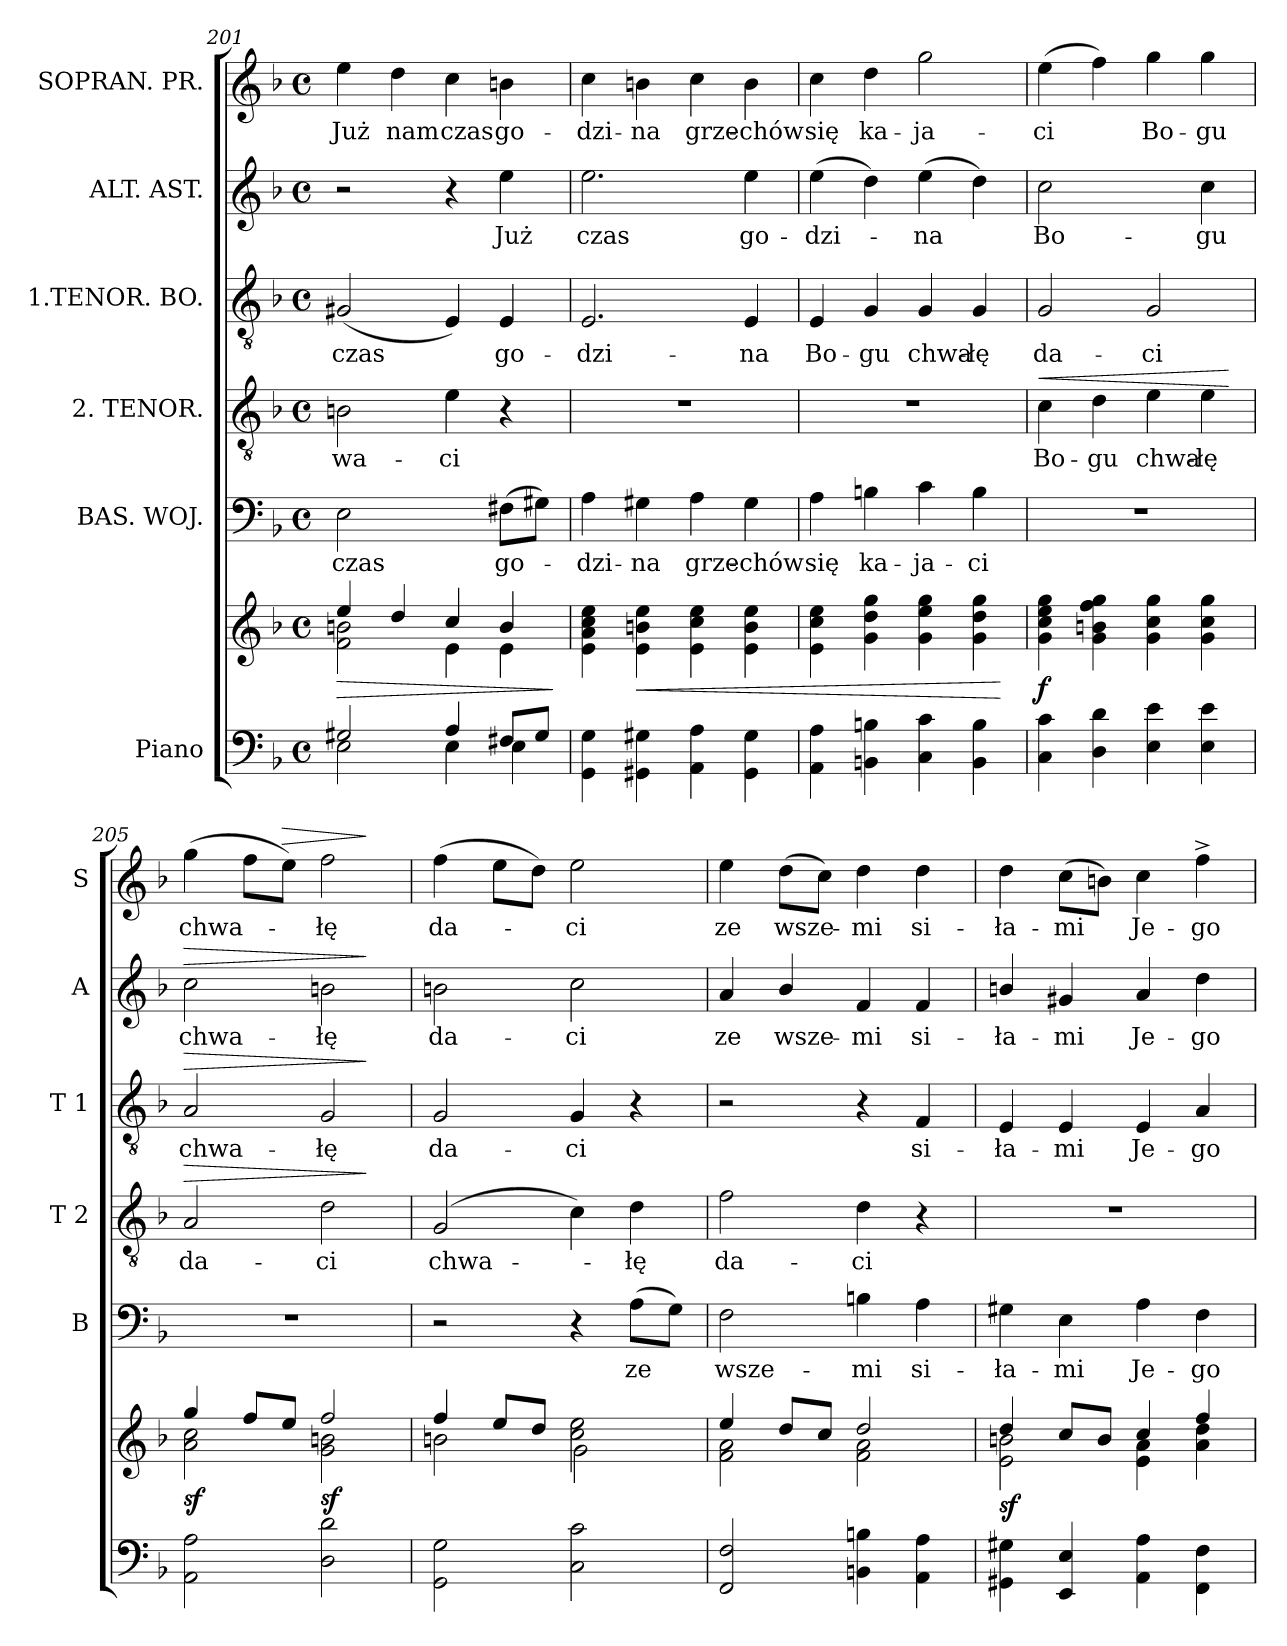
**kern	**kern	**dynam	**kern	**text	**kern	**text	**dynam	**kern	**text	**dynam	**kern	**text	**dynam	**kern	**text	**dynam
*part6	*part6	*part6	*part5	*part5	*part4	*part4	*part4	*part3	*part3	*part3	*part2	*part2	*part2	*part1	*part1	*part1
*staff7	*staff6	*staff6/7	*staff5	*staff5	*staff4	*staff4	*staff4	*staff3	*staff3	*staff3	*staff2	*staff2	*staff2	*staff1	*staff1	*staff1
*I"Piano	*	*	*I"BAS. WOJ.	*	*I"2. TENOR.	*	*	*I"1.TENOR. BO.	*	*	*I"ALT. AST.	*	*	*I"SOPRAN. PR.	*	*
*	*	*	*I'B	*	*I'T 2	*	*	*I'T 1	*	*	*I'A	*	*	*I'S	*	*
*clefF4	*clefG2	*	*clefF4	*	*clefGv2	*	*	*clefGv2	*	*	*clefG2	*	*	*clefG2	*	*
*k[b-]	*k[b-]	*	*k[b-]	*	*k[b-]	*	*	*k[b-]	*	*	*k[b-]	*	*	*k[b-]	*	*
*d:	*d:	*	*d:	*	*d:	*	*	*d:	*	*	*d:	*	*	*d:	*	*
*M4/4	*M4/4	*	*M4/4	*	*M4/4	*	*	*M4/4	*	*	*M4/4	*	*	*M4/4	*	*
*met(c)	*met(c)	*	*met(c)	*	*met(c)	*	*	*met(c)	*	*	*met(c)	*	*	*met(c)	*	*
=201	=201	=201	=201	=201	=201	=201	=201	=201	=201	=201	=201	=201	=201	=201	=201	=201
*^	*^	*	*	*	*	*	*	*	*	*	*	*	*	*	*	*
!	!	!	!	!	!LO:N:vis=2	!	!	!	!	!	!	!	!	!	!	!	!	!
2G#X/	2E\	4ee/	2f\ 2bn\	>	2.E\	czas	2Bn\	-wa-	.	(2G#X/	czas	.	2r	.	.	4ee\	Już	.
.	.	4dd/	.	.	.	.	.	.	.	.	.	.	.	.	.	4dd\	nam	.
4A/	4E\	4cc/	4e\	.	.	.	4e\	-ci	.	4E/)	.	.	4r	.	.	4cc\	czas	.
8F#X/L	4E\	4b/	4e\	.	(8F#X\L	go-	4r	.	.	4E/	go-	.	4ee\	Już	.	4bn\	go-	.
8G#/J	.	.	.	.	8G#X\J)	.	.	.	.	.	.	.	.	.	.	.	.	.
*v	*v	*	*	*	*	*	*	*	*	*	*	*	*	*	*	*	*	*
*	*v	*v	*	*	*	*	*	*	*	*	*	*	*	*	*	*	*
.	.	]	.	.	.	.	.	.	.	.	.	.	.	.	.	.
=202	=202	=202	=202	=202	=202	=202	=202	=202	=202	=202	=202	=202	=202	=202	=202	=202
4GG\ 4G\	4e\ 4a\ 4cc\ 4ee\	.	4A\	-dzi-	1r	.	.	2.E/	-dzi-	.	2.ee\	czas	.	4cc\	-dzi-	.
4GG#X\ 4G#X\	4e\ 4bn\ 4ee\	<	4G#X\	-na	.	.	.	.	.	.	.	.	.	4bn\	-na	.
4AA\ 4A\	4e\ 4cc\ 4ee\	.	4A\	grze-	.	.	.	.	.	.	.	.	.	4cc\	grze-	.
4GG#\ 4G#\	4e\ 4b\ 4ee\	.	4G#\	-chów	.	.	.	4E/	-na	.	4ee\	go-	.	4b\	-chów	.
=203	=203	=203	=203	=203	=203	=203	=203	=203	=203	=203	=203	=203	=203	=203	=203	=203
4AA\ 4A\	4e\ 4cc\ 4ee\	.	4A\	się	1r	.	.	4E/	Bo-	.	(4ee\	-dzi-	.	4cc\	się	.
4BBn\ 4Bn\	4g\ 4dd\ 4gg\	.	4Bn\	ka-	.	.	.	4G/	-gu	.	4dd\)	.	.	4dd\	ka-	.
4C\ 4c\	4g\ 4ee\ 4gg\	.	4c\	-ja-	.	.	.	4G/	chwa-	.	(4ee\	-na	.	2gg\	-ja-	.
4BB\ 4B\	4g\ 4dd\ 4gg\	.	4B\	-ci	.	.	.	4G/	-łę	.	4dd\)	.	.	.	.	.
.	.	[	.	.	.	.	.	.	.	.	.	.	.	.	.	.
=204	=204	=204	=204	=204	=204	=204	=204	=204	=204	=204	=204	=204	=204	=204	=204	=204
!	!	!	!	!	!	!	!LO:HP:a	!	!	!	!LO:N:vis=2	!	!	!	!	!
4C\ 4c\	4g\ 4cc\ 4ee\ 4gg\	f	1r	.	4c\	Bo-	<	2G/	da-	.	2.cc\	Bo-	.	(4ee\	-ci	.
4D\ 4d\	4g\ 4bn\ 4ff\ 4gg\	.	.	.	4d\	-gu	.	.	.	.	.	.	.	4ff\)	.	.
4E\ 4e\	4g\ 4cc\ 4gg\	.	.	.	4e\	chwa-	.	2G/	-ci	.	.	.	.	4gg\	Bo-	.
4E\ 4e\	4g\ 4cc\ 4gg\	.	.	.	4e\	-łę	.	.	.	.	4cc\	-gu	.	4gg\	-gu	.
.	.	.	.	.	.	.	[	.	.	.	.	.	.	.	.	.
=205	=205	=205	=205	=205	=205	=205	=205	=205	=205	=205	=205	=205	=205	=205	=205	=205
*	*^	*	*	*	*	*	*	*	*	*	*	*	*	*	*	*
!	!	!	!	!	!	!	!	!LO:HP:a	!	!	!LO:HP:a	!	!	!LO:HP:a	!	!	!
2AA\ 2A\	4gg/	2a\ 2cc\	sf	1r	.	2A/	da-	>	2A/	chwa-	>	2cc\	chwa-	>	(4gg\	chwa-	.
.	8ff/L	.	.	.	.	.	.	.	.	.	.	.	.	.	8ff\L	.	.
!	!	!	!	!	!	!	!	!	!	!	!	!	!	!	!	!	!LO:HP:a
.	8ee/J	.	.	.	.	.	.	.	.	.	.	.	.	.	8ee\J)	.	>
2D\ 2d\	2ff/	2g\ 2bn\	sf	.	.	2d\	-ci	.	2G/	-łę	.	2bn\	-łę	.	2ff\	-łę	.
*	*v	*v	*	*	*	*	*	*	*	*	*	*	*	*	*	*	*
.	.	.	.	.	.	.	]	.	.	]	.	.	]	.	.	]
=206	=206	=206	=206	=206	=206	=206	=206	=206	=206	=206	=206	=206	=206	=206	=206	=206
*	*^	*	*	*	*	*	*	*	*	*	*	*	*	*	*	*
2GG\ 2G\	4ff/	2bn\	.	2r	.	(2G/	chwa-	.	2G/	da-	.	2bn\	da-	.	(4ff\	da-	.
.	8ee/L	.	.	.	.	.	.	.	.	.	.	.	.	.	8ee\L	.	.
.	8dd/J	.	.	.	.	.	.	.	.	.	.	.	.	.	8dd\J)	.	.
2C\ 2c\	2cc\ 2ee\	2g\	.	4r	.	4c\)	.	.	4G/	-ci	.	2cc\	-ci	.	2ee\	-ci	.
.	.	.	.	(8A\L	ze	4d\	-łę	.	4r	.	.	.	.	.	.	.	.
.	.	.	.	8G\J)	.	.	.	.	.	.	.	.	.	.	.	.	.
=207	=207	=207	=207	=207	=207	=207	=207	=207	=207	=207	=207	=207	=207	=207	=207	=207	=207
2FF/ 2F/	4ee/	2f\ 2a\	.	2F\	wsze-	2f\	da-	.	2r	.	.	4a/	ze	.	4ee\	ze	.
.	8dd/L	.	.	.	.	.	.	.	.	.	.	4b-/	wsze-	.	(8dd\L	wsze-	.
.	8cc/J	.	.	.	.	.	.	.	.	.	.	.	.	.	8cc\J)	.	.
4BBn\ 4Bn\	2dd/	2f\ 2a\	.	4Bn\	-mi	4d\	-ci	.	4r	.	.	4f/	-mi	.	4dd\	-mi	.
4AA\ 4A\	.	.	.	4A\	si-	4r	.	.	4F/	si-	.	4f/	si-	.	4dd\	si-	.
=208	=208	=208	=208	=208	=208	=208	=208	=208	=208	=208	=208	=208	=208	=208	=208	=208	=208
4GG#X\ 4G#X\	4dd/	2e\ 2bn\	sf	4G#X\	-ła-	1r	.	.	4E/	-ła-	.	4bn/	-ła-	.	4dd\	-ła-	.
4EE/ 4E/	8cc/L	.	.	4E\	-mi	.	.	.	4E/	-mi	.	4g#X/	-mi	.	(8cc\L	-mi	.
.	8b/J	.	.	.	.	.	.	.	.	.	.	.	.	.	8bn\J)	.	.
4AA\ 4A\	4cc/	4e\ 4a\	.	4A\	Je-	.	.	.	4E/	Je-	.	4a/	Je-	.	4cc\	Je-	.
4FF\ 4F\	4ff/	4a\ 4dd\	.	4F\	-go	.	.	.	4A/	-go	.	4dd\	-go	.	4ff^\	-go	.
*	*v	*v	*	*	*	*	*	*	*	*	*	*	*	*	*	*	*
=	=	=	=	=	=	=	=	=	=	=	=	=	=	=	=	=
*-	*-	*-	*-	*-	*-	*-	*-	*-	*-	*-	*-	*-	*-	*-	*-	*-
